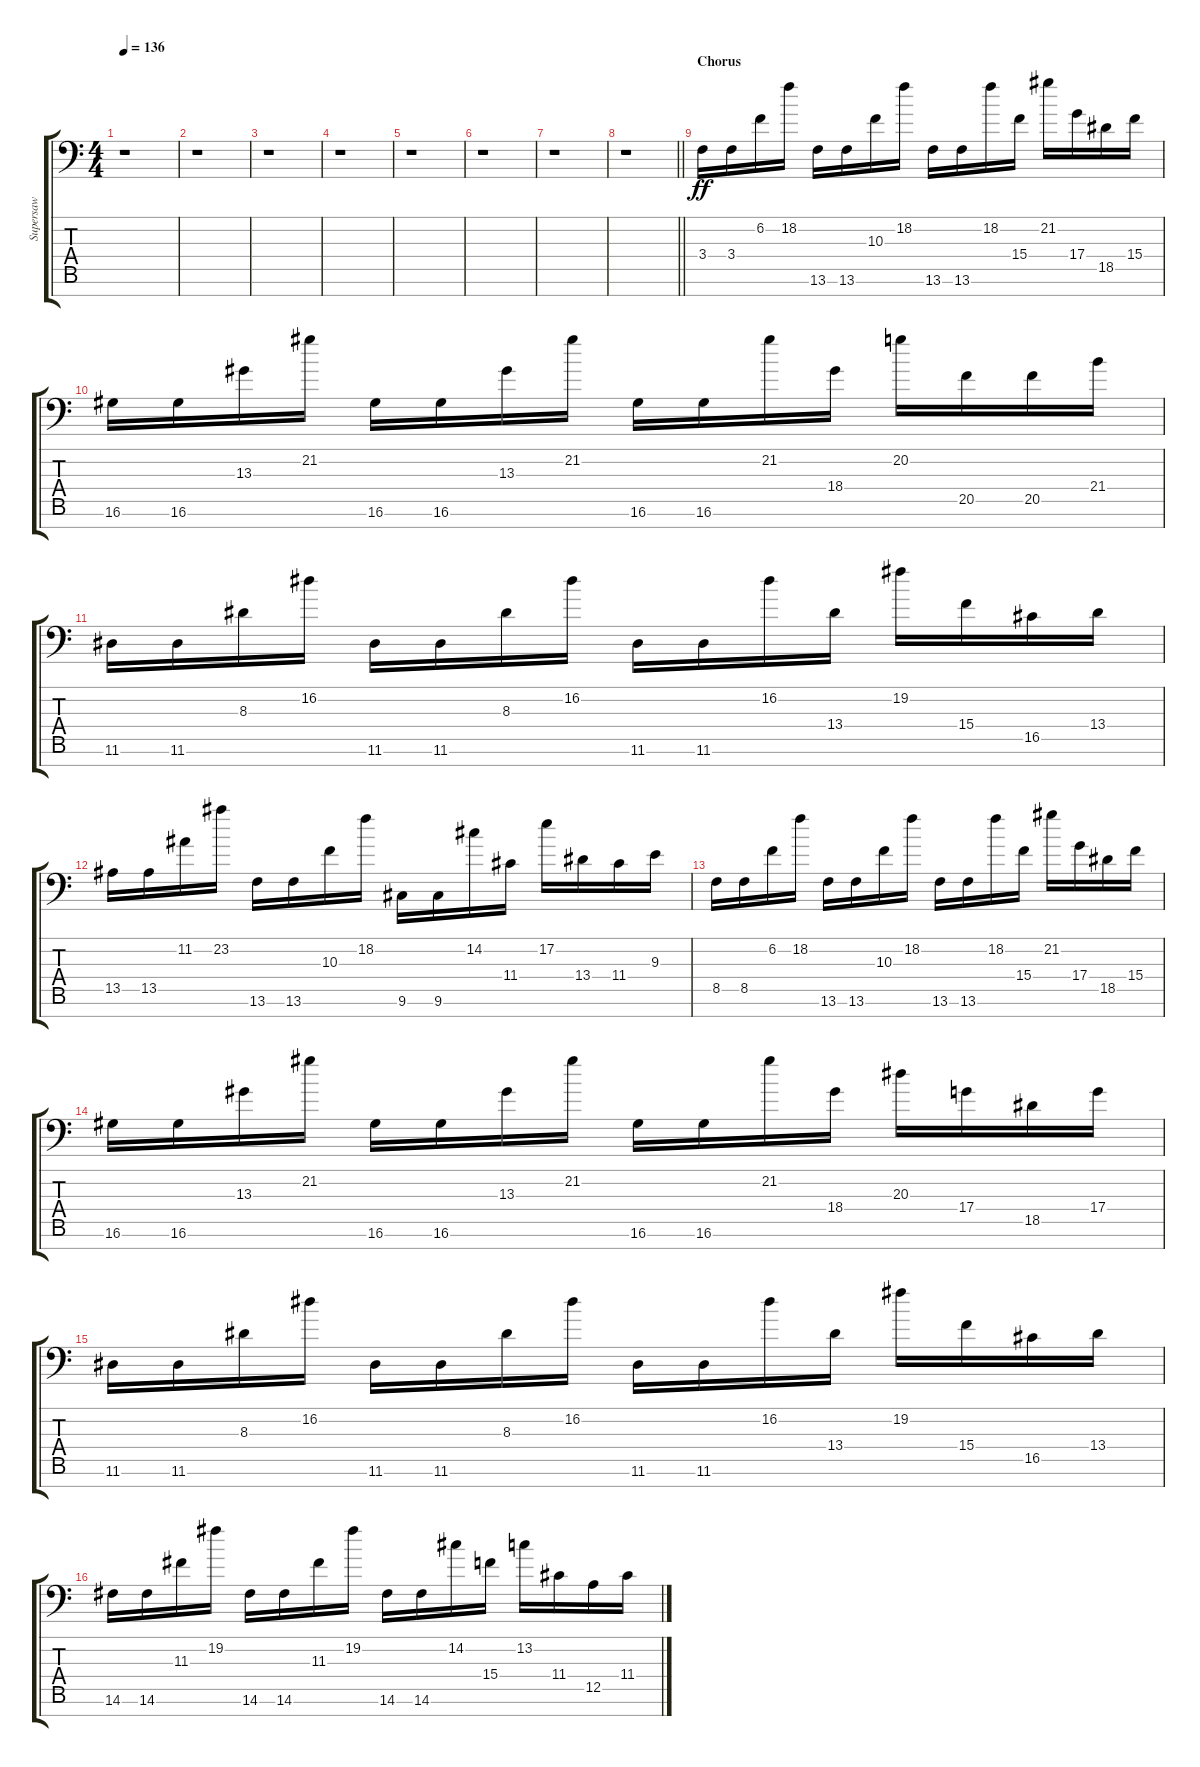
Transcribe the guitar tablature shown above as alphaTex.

\track ("Supersaw" "Supersaw") {instrument lead2sawtooth}
\staff {score tabs}
\tuning (C8 B3 G3 D3 A2 E2 C-1) {hide}
\ts (4 4)
\tempo 136
\clef f4
\ks c
r.1{dy ff} |
r.1 |
r.1 |
r.1 |
r.1 |
r.1 |
r.1 |
\barLineRight lightlight
r.1 |
\section ("" "Chorus")
3.4.16 3.4.16 6.2.16 18.2.16 13.6.16 13.6.16 10.3.16 18.2.16 13.6.16 13.6.16 18.2.16 15.4.16 21.2.16 17.4.16 18.5.16 15.4.16 |
16.6.16 16.6.16 13.3.16 21.2.16 16.6.16 16.6.16 13.3.16 21.2.16 16.6.16 16.6.16 21.2.16 18.4.16 20.2.16 20.5.16 20.5.16 21.4.16 |
11.6.16 11.6.16 8.3.16 16.2.16 11.6.16 11.6.16 8.3.16 16.2.16 11.6.16 11.6.16 16.2.16 13.4.16 19.2.16 15.4.16 16.5.16 13.4.16 |
13.5.16 13.5.16 11.2.16 23.2.16 13.6.16 13.6.16 10.3.16 18.2.16 9.6.16 9.6.16 14.2.16 11.4.16 17.2.16 13.4.16 11.4.16 9.3.16 |
8.5.16 8.5.16 6.2.16 18.2.16 13.6.16 13.6.16 10.3.16 18.2.16 13.6.16 13.6.16 18.2.16 15.4.16 21.2.16 17.4.16 18.5.16 15.4.16 |
16.6.16 16.6.16 13.3.16 21.2.16 16.6.16 16.6.16 13.3.16 21.2.16 16.6.16 16.6.16 21.2.16 18.4.16 20.3.16 17.4.16 18.5.16 17.4.16 |
11.6.16 11.6.16 8.3.16 16.2.16 11.6.16 11.6.16 8.3.16 16.2.16 11.6.16 11.6.16 16.2.16 13.4.16 19.2.16 15.4.16 16.5.16 13.4.16 |
14.6.16 14.6.16 11.3.16 19.2.16 14.6.16 14.6.16 11.3.16 19.2.16 14.6.16 14.6.16 14.2.16 15.4.16 13.2.16 11.4.16 12.5.16 11.4.16
